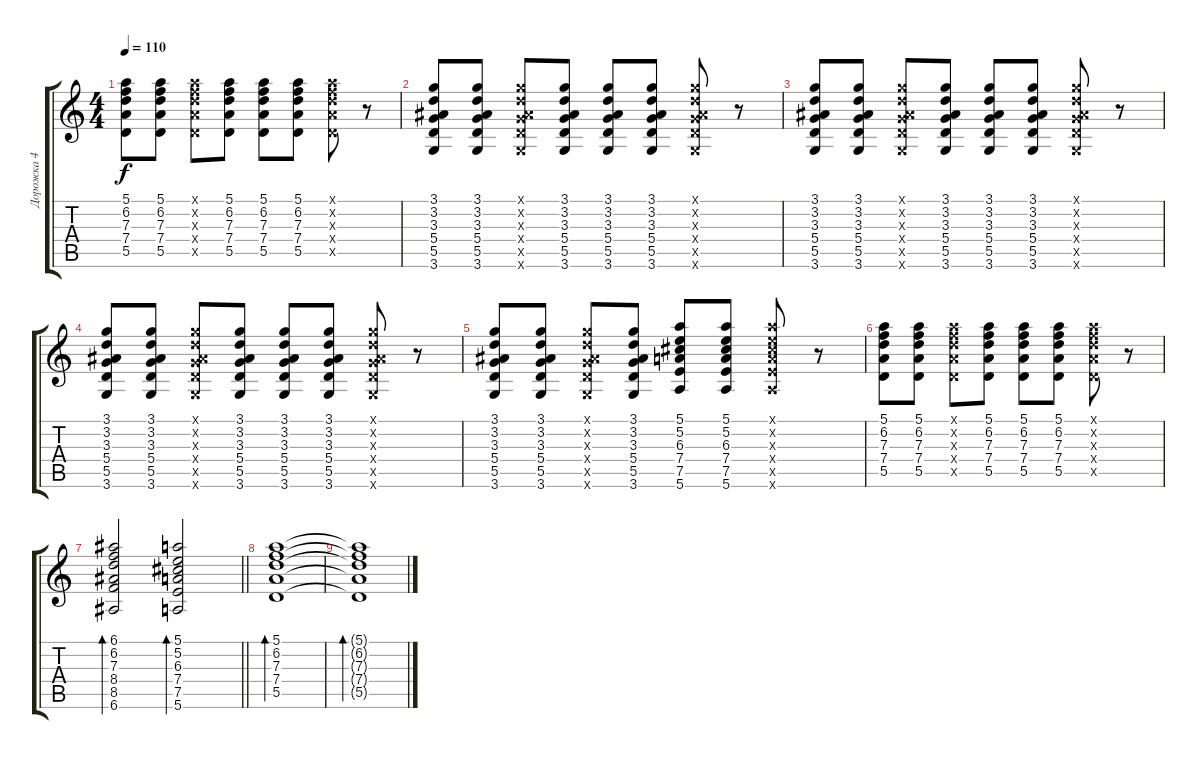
\track ("Дорожка 4" "Дорожка 4") {instrument acousticguitarsteel}
\staff {score tabs}
\tuning (E4 B3 G3 D3 A2 E2) {hide}
\ts (4 4)
\tempo 110
\clef g2
\ks c
(5.1 6.2 7.3 7.4 5.5).8{dy f} (5.1 6.2 7.3 7.4 5.5).8 (5.1{x} 6.2{x} 7.3{x} 7.4{x} 5.5{x}).8 (5.1 6.2 7.3 7.4 5.5).8 (5.1 6.2 7.3 7.4 5.5).8 (5.1 6.2 7.3 7.4 5.5).8 (5.1{x} 6.2{x} 7.3{x} 7.4{x} 5.5{x}).8 r.8 |
(3.1 3.2 3.3 5.4 5.5 3.6).8 (3.1 3.2 3.3 5.4 5.5 3.6).8 (3.1{x} 3.2{x} 3.3{x} 5.4{x} 5.5{x} 3.6{x}).8 (3.1 3.2 3.3 5.4 5.5 3.6).8 (3.1 3.2 3.3 5.4 5.5 3.6).8 (3.1 3.2 3.3 5.4 5.5 3.6).8 (3.1{x} 3.2{x} 3.3{x} 5.4{x} 5.5{x} 3.6{x}).8 r.8 |
(3.1 3.2 3.3 5.4 5.5 3.6).8 (3.1 3.2 3.3 5.4 5.5 3.6).8 (3.1{x} 3.2{x} 3.3{x} 5.4{x} 5.5{x} 3.6{x}).8 (3.1 3.2 3.3 5.4 5.5 3.6).8 (3.1 3.2 3.3 5.4 5.5 3.6).8 (3.1 3.2 3.3 5.4 5.5 3.6).8 (3.1{x} 3.2{x} 3.3{x} 5.4{x} 5.5{x} 3.6{x}).8 r.8 |
(3.1 3.2 3.3 5.4 5.5 3.6).8 (3.1 3.2 3.3 5.4 5.5 3.6).8 (3.1{x} 3.2{x} 3.3{x} 5.4{x} 5.5{x} 3.6{x}).8 (3.1 3.2 3.3 5.4 5.5 3.6).8 (3.1 3.2 3.3 5.4 5.5 3.6).8 (3.1 3.2 3.3 5.4 5.5 3.6).8 (3.1{x} 3.2{x} 3.3{x} 5.4{x} 5.5{x} 3.6{x}).8 r.8 |
(3.1 3.2 3.3 5.4 5.5 3.6).8 (3.1 3.2 3.3 5.4 5.5 3.6).8 (3.1{x} 3.2{x} 3.3{x} 5.4{x} 5.5{x} 3.6{x}).8 (3.1 3.2 3.3 5.4 5.5 3.6).8 (5.1 5.2 6.3 7.4 7.5 5.6).8 (5.1 5.2 6.3 7.4 7.5 5.6).8 (5.1{x} 5.2{x} 6.3{x} 7.4{x} 7.5{x} 5.6{x}).8 r.8 |
(5.1 6.2 7.3 7.4 5.5).8 (5.1 6.2 7.3 7.4 5.5).8 (5.1{x} 6.2{x} 7.3{x} 7.4{x} 5.5{x}).8 (5.1 6.2 7.3 7.4 5.5).8 (5.1 6.2 7.3 7.4 5.5).8 (5.1 6.2 7.3 7.4 5.5).8 (5.1{x} 6.2{x} 7.3{x} 7.4{x} 5.5{x}).8 r.8 |
\barLineRight lightlight
(6.1 6.2 7.3 8.4 8.5 6.6).2{bd 120} (5.1 5.2 6.3 7.4 7.5 5.6).2{bd 120} |
(5.1 6.2 7.3 7.4 5.5).1{bd 120} |
(5.1{t} 6.2{t} 7.3{t} 7.4{t} 5.5{t}).1{bd 120}
